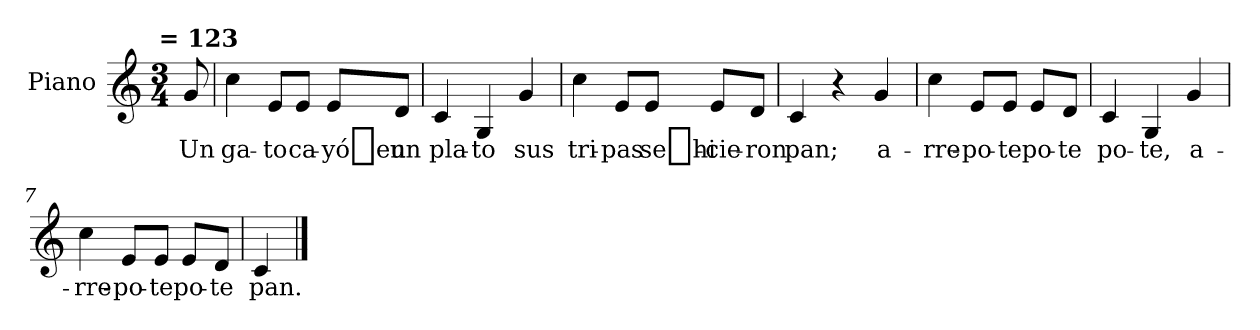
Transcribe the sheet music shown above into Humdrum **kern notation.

**kern	**text
*part1	*part1
*staff1	*staff1
*I"Piano	*
*I'Pno	*
*clefG2	*
*k[]	*
!!LO:TX:omd:t= = 123
*M3/4	*
*MM123	*
=	=
8g/	Un
=1	=1
4cc\	ga-
8e/L	-to
8e/J	ca-
8e/L	-yó_en
8d/J	un
=2	=2
4c/	pla-
4G/	-to
4g/	sus
=3	=3
4cc\	tri-
8e/L	-pas
8e/J	se_hi-
8e/L	-cie-
8d/J	-ron
!!LO:LB:g=z
=4	=4
4c/	pan;
4r	.
4g/	a-
=5	=5
4cc\	-rre-
8e/L	-po-
8e/J	-te
8e/L	po-
8d/J	-te
=6	=6
4c/	po-
4G/	-te,
4g/	a-
=7	=7
4cc\	-rre-
8e/L	-po-
8e/J	-te
8e/L	po-
8d/J	-te
=8	=8
4c/	pan.
==	==
*-	*-
